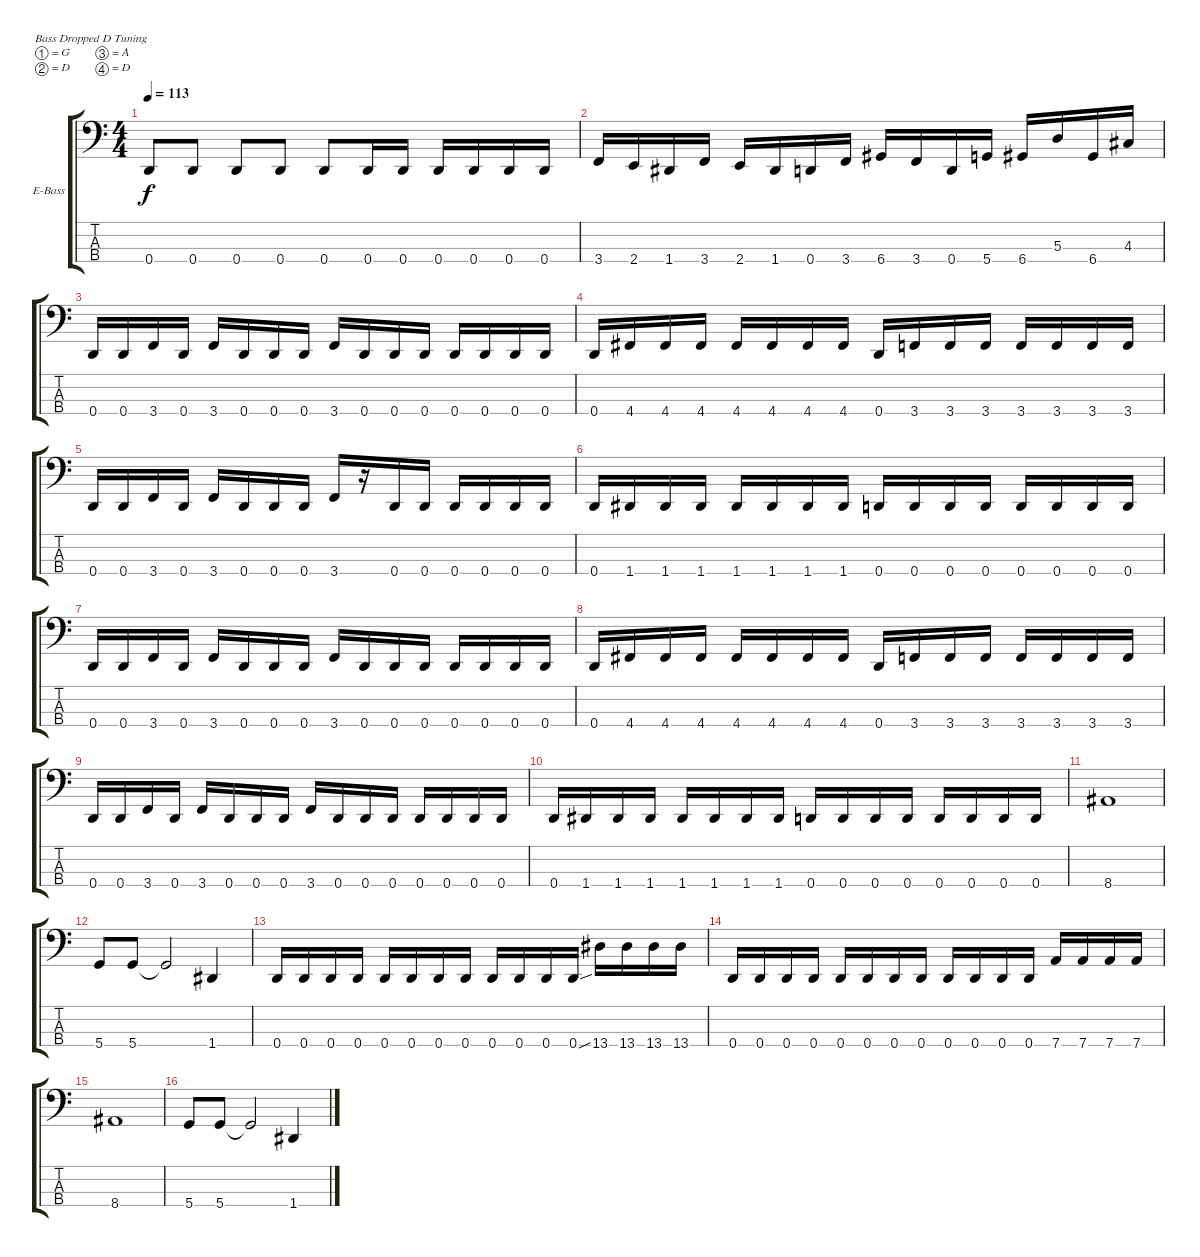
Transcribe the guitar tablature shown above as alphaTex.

\bracketExtendMode groupsimilarinstruments
\firstSystemTrackNameOrientation horizontal
\otherSystemsTrackNameOrientation horizontal
\track ("Bass" "E-Bass") {instrument electricbassfinger}
\staff {score tabs}
\tuning (G2 D2 A1 D1)
\ts (4 4)
\tempo 113
\clef f4
\ks c
0.4.8{dy f} 0.4.8 0.4.8 0.4.8 0.4.8 0.4.16 0.4.16 0.4.16 0.4.16 0.4.16 0.4.16 |
3.4.16 2.4.16 1.4.16 3.4.16 2.4.16 1.4.16 0.4.16 3.4.16 6.4.16 3.4.16 0.4.16 5.4.16 6.4.16 5.3.16 6.4.16 4.3.16 |
0.4.16 0.4.16 3.4.16 0.4.16 3.4.16 0.4.16 0.4.16 0.4.16 3.4.16 0.4.16 0.4.16 0.4.16 0.4.16 0.4.16 0.4.16 0.4.16 |
0.4.16 4.4.16 4.4.16 4.4.16 4.4.16 4.4.16 4.4.16 4.4.16 0.4.16 3.4.16 3.4.16 3.4.16 3.4.16 3.4.16 3.4.16 3.4.16 |
0.4.16 0.4.16 3.4.16 0.4.16 3.4.16 0.4.16 0.4.16 0.4.16 3.4.16 r.16 0.4.16 0.4.16 0.4.16 0.4.16 0.4.16 0.4.16 |
0.4.16 1.4.16 1.4.16 1.4.16 1.4.16 1.4.16 1.4.16 1.4.16 0.4.16 0.4.16 0.4.16 0.4.16 0.4.16 0.4.16 0.4.16 0.4.16 |
0.4.16 0.4.16 3.4.16 0.4.16 3.4.16 0.4.16 0.4.16 0.4.16 3.4.16 0.4.16 0.4.16 0.4.16 0.4.16 0.4.16 0.4.16 0.4.16 |
0.4.16 4.4.16 4.4.16 4.4.16 4.4.16 4.4.16 4.4.16 4.4.16 0.4.16 3.4.16 3.4.16 3.4.16 3.4.16 3.4.16 3.4.16 3.4.16 |
0.4.16 0.4.16 3.4.16 0.4.16 3.4.16 0.4.16 0.4.16 0.4.16 3.4.16 0.4.16 0.4.16 0.4.16 0.4.16 0.4.16 0.4.16 0.4.16 |
0.4.16 1.4.16 1.4.16 1.4.16 1.4.16 1.4.16 1.4.16 1.4.16 0.4.16 0.4.16 0.4.16 0.4.16 0.4.16 0.4.16 0.4.16 0.4.16 |
8.4.1 |
5.4.8 5.4.8 5.4{t}.2 1.4.4 |
0.4.16 0.4.16 0.4.16 0.4.16 0.4.16 0.4.16 0.4.16 0.4.16 0.4.16 0.4.16 0.4.16 0.4{sou}.16 13.4.16 13.4.16 13.4.16 13.4.16 |
0.4.16 0.4.16 0.4.16 0.4.16 0.4.16 0.4.16 0.4.16 0.4.16 0.4.16 0.4.16 0.4.16 0.4.16 7.4.16 7.4.16 7.4.16 7.4.16 |
8.4.1 |
5.4.8 5.4.8 5.4{t}.2 1.4.4
